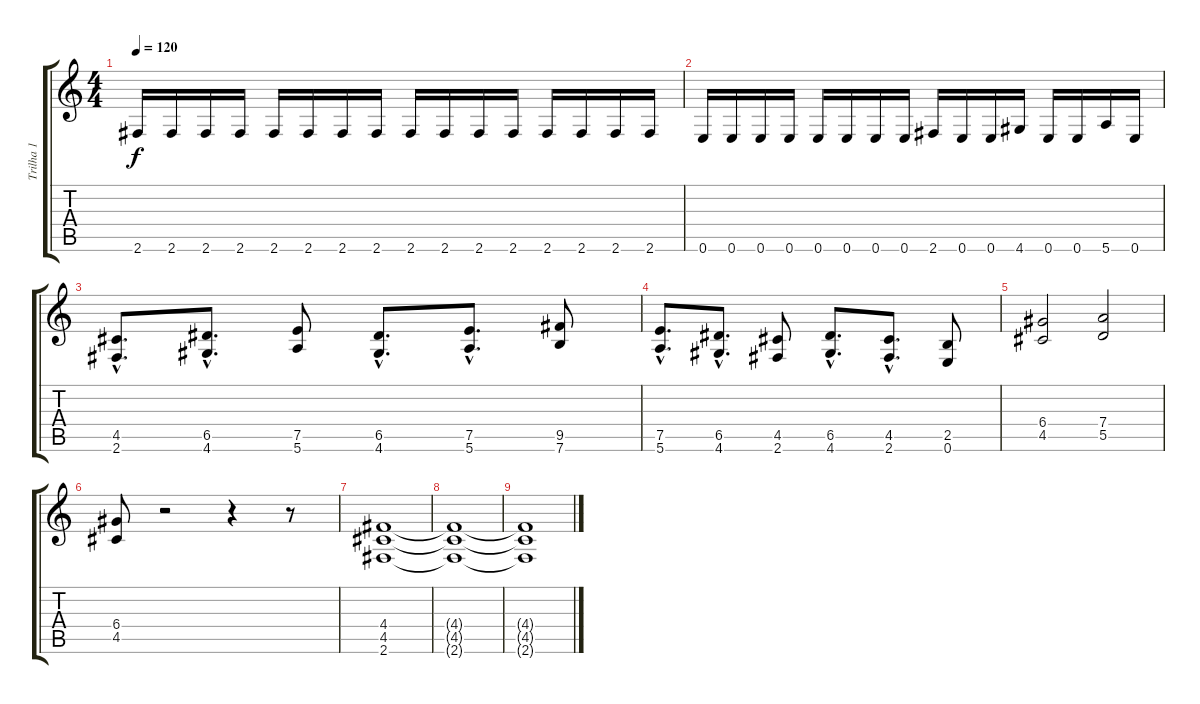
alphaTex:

\track ("Trilha 1" "Trilha 1") {instrument distortionguitar}
\staff {score tabs}
\tuning (E4 B3 G3 D3 A2 E2) {hide}
\ts (4 4)
\tempo 120
\clef g2
\ks c
2.6.16{dy f} 2.6.16 2.6.16 2.6.16 2.6.16 2.6.16 2.6.16 2.6.16 2.6.16 2.6.16 2.6.16 2.6.16 2.6.16 2.6.16 2.6.16 2.6.16 |
0.6.16 0.6.16 0.6.16 0.6.16 0.6.16 0.6.16 0.6.16 0.6.16 2.6.16 0.6.16 0.6.16 4.6.16 0.6.16 0.6.16 5.6.16 0.6.16 |
(4.5{hac} 2.6{hac}).8{d} (6.5{hac} 4.6{hac}).8{d} (7.5 5.6).8 (6.5{hac} 4.6{hac}).8{d} (7.5{hac} 5.6{hac}).8{d} (9.5 7.6).8 |
(7.5{hac} 5.6{hac}).8{d} (6.5{hac} 4.6{hac}).8{d} (4.5 2.6).8 (6.5{hac} 4.6{hac}).8{d} (4.5{hac} 2.6{hac}).8{d} (2.5 0.6).8 |
(6.4 4.5).2 (7.4 5.5).2 |
(6.4 4.5).8 r.2 r.4 r.8 |
(4.4 4.5 2.6).1 |
(4.4{t} 4.5{t} 2.6{t}).1 |
(4.4{t} 4.5{t} 2.6{t}).1
